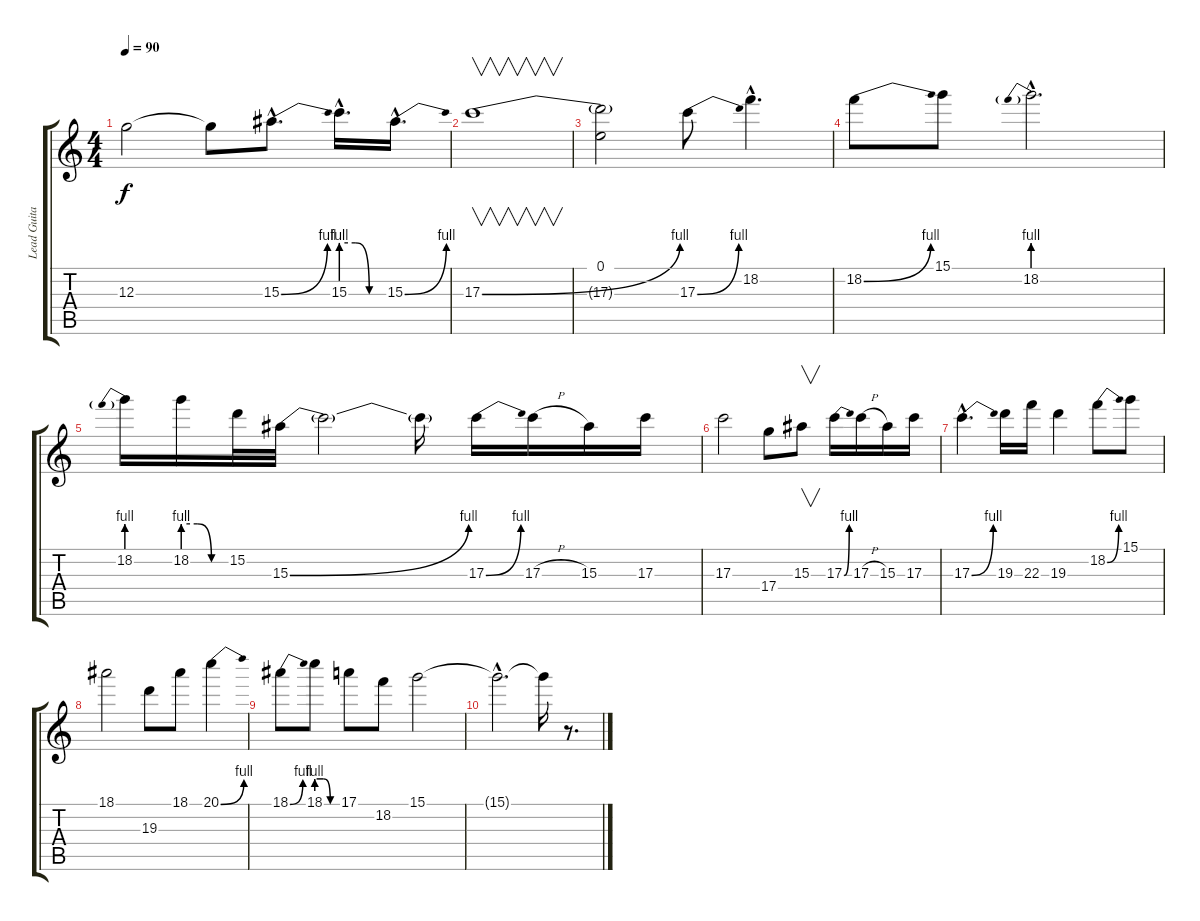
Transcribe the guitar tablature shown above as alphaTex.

\track ("Lead Guitar" "Lead Guita") {instrument electricguitarjazz}
\staff {score tabs}
\tuning (E4 B3 G3 D3 A2 E2) {hide}
\ts (4 4)
\tempo 90
\clef g2
\ks c
12.3{t}.2{dy f} 12.3{t}.8 15.3{be (bend 0 0 60 4) hac}.8{d} 15.3{be (custom 0 4 20 4 40 0 60 0) hac}.16{d} 15.3{be (bend 0 0 60 4) hac}.16{d} |
17.3{be (bend 0 0 60 4)}.1{v} |
(0.1 17.3{t}).2 17.3{be (bend 0 0 60 4)}.8 18.2{hac}.4{d} |
18.2{be (bend 0 0 60 4)}.8 15.1.8 18.2{be (prebend 0 4 60 4) hac}.2{d} |
18.2{be (prebend 0 4 60 4)}.16 18.2{be (custom 0 4 20 4 40 0 60 0)}.16 15.2.32 15.3{be (bend 0 0 60 4)}.32 15.3{t}.2 15.3{t}.16 17.3{be (bend 0 0 60 4)}.16 17.3{h}.16 15.3.16 17.3.16 |
17.3.2 17.4.8 15.3.8{v} 17.3{be (bend 0 0 60 4)}.16 17.3{h}.16 15.3.16 17.3.16 |
17.3{be (bend 0 0 60 4) hac}.4{d} 19.3.16 22.3.16 19.3.4 18.2{be (bend 0 0 60 4)}.8 15.1.8 |
18.1.2 19.3.8 18.1.8 20.1{be (bend 0 0 60 4)}.4 |
18.1{be (bend 0 0 60 4)}.8 18.1{be (custom 0 4 20 4 40 0 60 0)}.8 17.1.8 18.2.8 15.1.2 |
15.1{hac t}.2{d} 15.1{t}.16 r.8{d}
